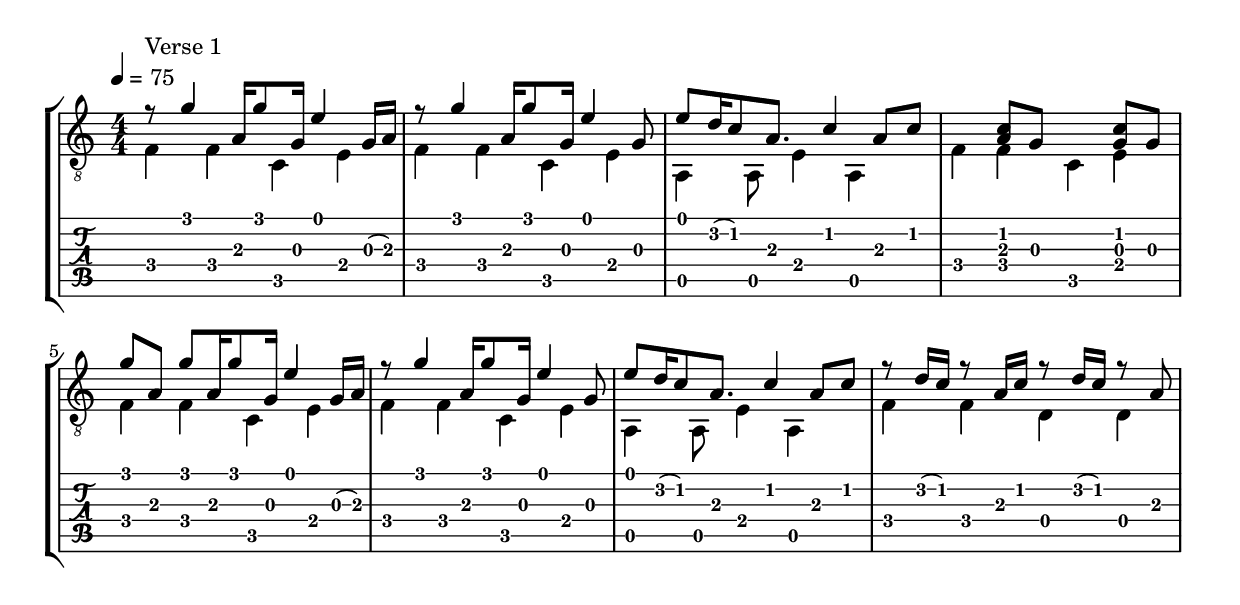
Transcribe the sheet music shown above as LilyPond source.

\version "2.12.3"
\include "english.ly"

\paper {
 indent = #0
}

%-----------------------------------------------------------------------
% Bars

vOneBarBeganIt = { \skip 4 <a\3 c'\2 >8 <g\3>8 \skip 4 <g\3 c'\2 >8 <g\3>8 }
vTwoBarBeganIt = { <f\4>4 <f\4>4 <c\5>4 <e\4>4 }

vOneBarItsNot = { r8 <g'\1>4 <a\3>16 <g'\1>8 <g\3>16 <e'\1>4 <g\3>16( <a\3>16) }
vTwoBarItsNot = { <f\4>4 <f\4>4 <c\5>4 <e\4>4 }

vOneBarItThough = { r8 <d'\2>16( <c'\2>16) r8 <a\3>16 <c'\2>16 r8 <d'\2>16( <c'\2>16) r8 <a\3>8 }
vTwoBarItThough = { <f\4>4 <f\4>4 <d\4>4 <d\4>4 }

vOneBarWhatYouThought = { r8 <g'\1>4 <a\3>16 <g'\1>8 <g\3>16 <e'\1>4 <g\3>8 }
vTwoBarWhatYouThought = { <f\4>4 <f\4>4 <c\5>4 <e\4>4 }

vOneBarWhenYouFirst = { <e'\1>8 <d'\2>16( <c'\2>8) <a\3>8. <c'\2>4 <a\3>8 <c'\2>8 }
vTwoBarWhenYouFirst = { <a,\5>4 <a,\5>8 <e\4>4 <a,\5>4 \skip 8 }

vOneBarYouGot = { <g'\1>8 <a\3>8 <g'\1>8 <a\3>16 <g'\1>8 <g\3>16 <e'\1>4 <g\3>16( <a\3>16) }
vTwoBarYouGot = { <f\4>4 <f\4>4 <c\5>4 <e\4>4 }


%-----------------------------------------------------------------------
% Lines

vOneLineVerseOneLineTwo = { \vOneBarYouGot \vOneBarWhatYouThought \vOneBarWhenYouFirst \vOneBarItThough \break }
vTwoLineVerseOneLineTwo = { \vTwoBarYouGot \vTwoBarWhatYouThought \vTwoBarWhenYouFirst \vTwoBarItThough \break }

vOneLineVerseOneLineOne = { \vOneBarItsNot \vOneBarWhatYouThought \vOneBarWhenYouFirst \vOneBarBeganIt \break }
vTwoLineVerseOneLineOne = { \vTwoBarItsNot \vTwoBarWhatYouThought \vTwoBarWhenYouFirst \vTwoBarBeganIt \break }


%-----------------------------------------------------------------------
% Stanzas

vOneStanzaVerseOne = { \vOneLineVerseOneLineOne \vOneLineVerseOneLineTwo }
vTwoStanzaVerseOne = { \vTwoLineVerseOneLineOne \vTwoLineVerseOneLineTwo }


%-----------------------------------------------------------------------
% Scores

vOneScoreTabOneScoreOne = { \vOneStanzaVerseOne }
vTwoScoreTabOneScoreOne = { \vTwoStanzaVerseOne }


%-----------------------------------------------------------------------
% Voices

vOne = { \vOneScoreTabOneScoreOne }

vTwo = { \vTwoScoreTabOneScoreOne }


%-----------------------------------------------------------------------
% Stanza Headings

stanzaHeadings = {
  r1^"Verse 1" r r r r r r r
}

%-----------------------------------------------------------------------

\score {
  \new StaffGroup <<
    \new Staff <<
      \tempo 4 = 75
      \clef "treble_8"

      \new Voice \with { \remove Rest_engraver } {
        \stanzaHeadings
      }

      \new Voice {
        \voiceOne
        \vOne
      }
      \new Voice {
        \voiceTwo
        \vTwo
      }
    >>

    \new TabStaff <<
      \new TabVoice {
        \slurUp
        \vOne
      }
      \new TabVoice {
        \slurUp
        \vTwo
      }
    >>
  >>

  \layout {
    \context { \Staff
      \override TimeSignature #'style = #'numbered
      \override StringNumber #'transparent = ##t
    }
    \context { \TabStaff
      \override TimeSignature #'style = #'numbered
    }
    \context { \Voice
      \remove Slur_engraver
    }
    \context { \TabVoice
      \remove Dots_engraver
      \remove Stem_engraver
      \remove Rest_engraver
    }
  }
}

% showLastLength = R1*4
\score {
  \new Staff \with {midiInstrument = #"acoustic guitar (nylon)"} <<
    \tempo 4 = 75
    \clef "treble_8"

    \new Voice {
      \unfoldRepeats {
        \vOne
      }
    }
    \new Voice {
      \unfoldRepeats {
        \vTwo
      }
    }
  >>

  \midi {}
}
